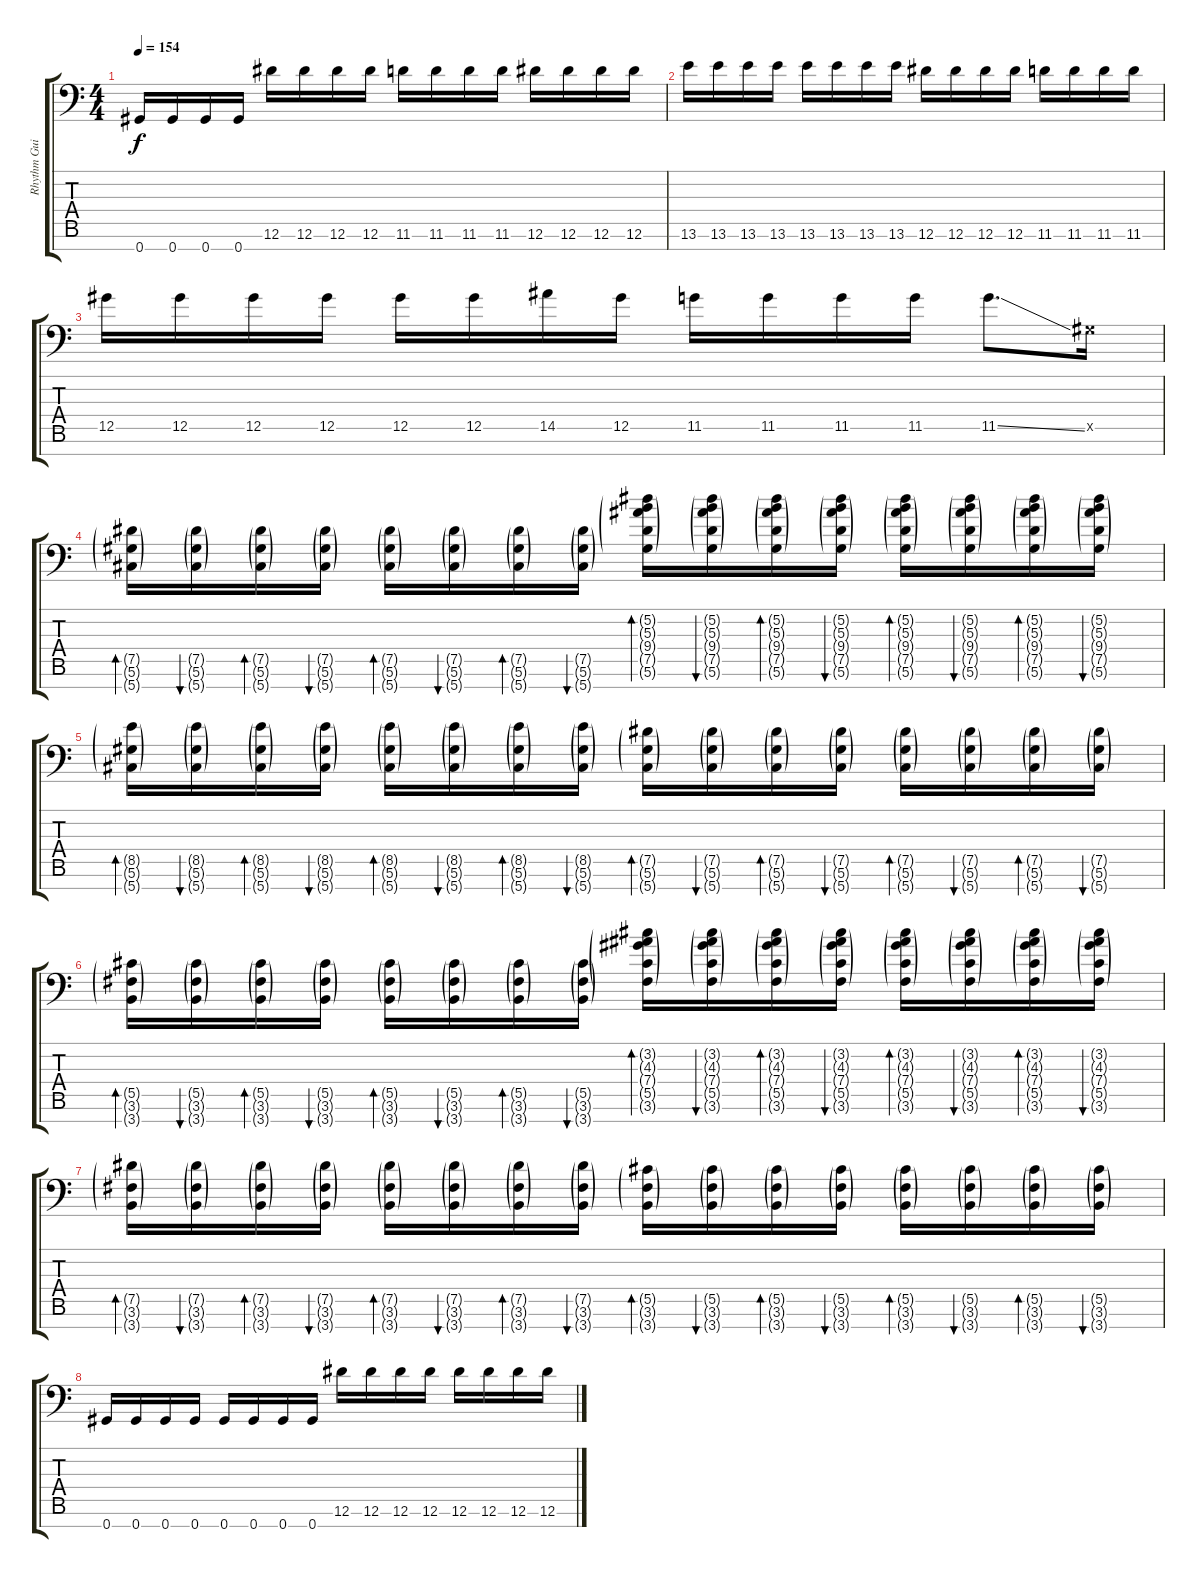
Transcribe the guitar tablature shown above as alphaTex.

\track ("Rhythm Guitar" "Rhythm Gui") {instrument distortionguitar}
\staff {score tabs}
\tuning (Eb4 Bb3 Gb3 Db3 Ab2 Eb2 Ab1) {hide}
\ts (4 4)
\tempo 154
\clef f4
\ks c
0.7.16{dy f} 0.7.16 0.7.16 0.7.16 12.6.16 12.6.16 12.6.16 12.6.16 11.6.16 11.6.16 11.6.16 11.6.16 12.6.16 12.6.16 12.6.16 12.6.16 |
13.6.16 13.6.16 13.6.16 13.6.16 13.6.16 13.6.16 13.6.16 13.6.16 12.6.16 12.6.16 12.6.16 12.6.16 11.6.16 11.6.16 11.6.16 11.6.16 |
12.5.16 12.5.16 12.5.16 12.5.16 12.5.16 12.5.16 14.5.16 12.5.16 11.5.16 11.5.16 11.5.16 11.5.16 11.5{ss}.8{d} 0.5{x}.16 |
(7.5{g} 5.6{g} 5.7{g}).16{bd 120} (7.5{g} 5.6{g} 5.7{g}).16{bu 120} (7.5{g} 5.6{g} 5.7{g}).16{bd 120} (7.5{g} 5.6{g} 5.7{g}).16{bu 120} (7.5{g} 5.6{g} 5.7{g}).16{bd 120} (7.5{g} 5.6{g} 5.7{g}).16{bu 120} (7.5{g} 5.6{g} 5.7{g}).16{bd 120} (7.5{g} 5.6{g} 5.7{g}).16{bu 120} (5.2{g} 5.3{g} 9.4{g} 7.5{g} 5.6{g}).16{bd 120} (5.2{g} 5.3{g} 9.4{g} 7.5{g} 5.6{g}).16{bu 120} (5.2{g} 5.3{g} 9.4{g} 7.5{g} 5.6{g}).16{bd 120} (5.2{g} 5.3{g} 9.4{g} 7.5{g} 5.6{g}).16{bu 120} (5.2{g} 5.3{g} 9.4{g} 7.5{g} 5.6{g}).16{bd 120} (5.2{g} 5.3{g} 9.4{g} 7.5{g} 5.6{g}).16{bu 120} (5.2{g} 5.3{g} 9.4{g} 7.5{g} 5.6{g}).16{bd 120} (5.2{g} 5.3{g} 9.4{g} 7.5{g} 5.6{g}).16{bu 120} |
(8.5{g} 5.6{g} 5.7{g}).16{bd 120} (8.5{g} 5.6{g} 5.7{g}).16{bu 120} (8.5{g} 5.6{g} 5.7{g}).16{bd 120} (8.5{g} 5.6{g} 5.7{g}).16{bu 120} (8.5{g} 5.6{g} 5.7{g}).16{bd 120} (8.5{g} 5.6{g} 5.7{g}).16{bu 120} (8.5{g} 5.6{g} 5.7{g}).16{bd 120} (8.5{g} 5.6{g} 5.7{g}).16{bu 120} (7.5{g} 5.6{g} 5.7{g}).16{bd 120} (7.5{g} 5.6{g} 5.7{g}).16{bu 120} (7.5{g} 5.6{g} 5.7{g}).16{bd 120} (7.5{g} 5.6{g} 5.7{g}).16{bu 120} (7.5{g} 5.6{g} 5.7{g}).16{bd 120} (7.5{g} 5.6{g} 5.7{g}).16{bu 120} (7.5{g} 5.6{g} 5.7{g}).16{bd 120} (7.5{g} 5.6{g} 5.7{g}).16{bu 120} |
(5.5{g} 3.6{g} 3.7{g}).16{bd 120} (5.5{g} 3.6{g} 3.7{g}).16{bu 120} (5.5{g} 3.6{g} 3.7{g}).16{bd 120} (5.5{g} 3.6{g} 3.7{g}).16{bu 120} (5.5{g} 3.6{g} 3.7{g}).16{bd 120} (5.5{g} 3.6{g} 3.7{g}).16{bu 120} (5.5{g} 3.6{g} 3.7{g}).16{bd 120} (5.5{g} 3.6{g} 3.7{g}).16{bu 120} (3.2{g} 4.3{g} 7.4{g} 5.5{g} 3.6{g}).16{bd 240} (3.2{g} 4.3{g} 7.4{g} 5.5{g} 3.6{g}).16{bu 120} (3.2{g} 4.3{g} 7.4{g} 5.5{g} 3.6{g}).16{bd 120} (3.2{g} 4.3{g} 7.4{g} 5.5{g} 3.6{g}).16{bu 120} (3.2{g} 4.3{g} 7.4{g} 5.5{g} 3.6{g}).16{bd 120} (3.2{g} 4.3{g} 7.4{g} 5.5{g} 3.6{g}).16{bu 120} (3.2{g} 4.3{g} 7.4{g} 5.5{g} 3.6{g}).16{bd 120} (3.2{g} 4.3{g} 7.4{g} 5.5{g} 3.6{g}).16{bu 120} |
(7.5{g} 3.6{g} 3.7{g}).16{bd 120} (7.5{g} 3.6{g} 3.7{g}).16{bu 120} (7.5{g} 3.6{g} 3.7{g}).16{bd 120} (7.5{g} 3.6{g} 3.7{g}).16{bu 120} (7.5{g} 3.6{g} 3.7{g}).16{bd 120} (7.5{g} 3.6{g} 3.7{g}).16{bu 120} (7.5{g} 3.6{g} 3.7{g}).16{bd 120} (7.5{g} 3.6{g} 3.7{g}).16{bu 120} (5.5{g} 3.6{g} 3.7{g}).16{bd 120} (5.5{g} 3.6{g} 3.7{g}).16{bu 120} (5.5{g} 3.6{g} 3.7{g}).16{bd 120} (5.5{g} 3.6{g} 3.7{g}).16{bu 120} (5.5{g} 3.6{g} 3.7{g}).16{bd 120} (5.5{g} 3.6{g} 3.7{g}).16{bu 120} (5.5{g} 3.6{g} 3.7{g}).16{bd 120} (5.5{g} 3.6{g} 3.7{g}).16{bu 120} |
0.7.16 0.7.16 0.7.16 0.7.16 0.7.16 0.7.16 0.7.16 0.7.16 12.6.16 12.6.16 12.6.16 12.6.16 12.6.16 12.6.16 12.6.16 12.6.16
